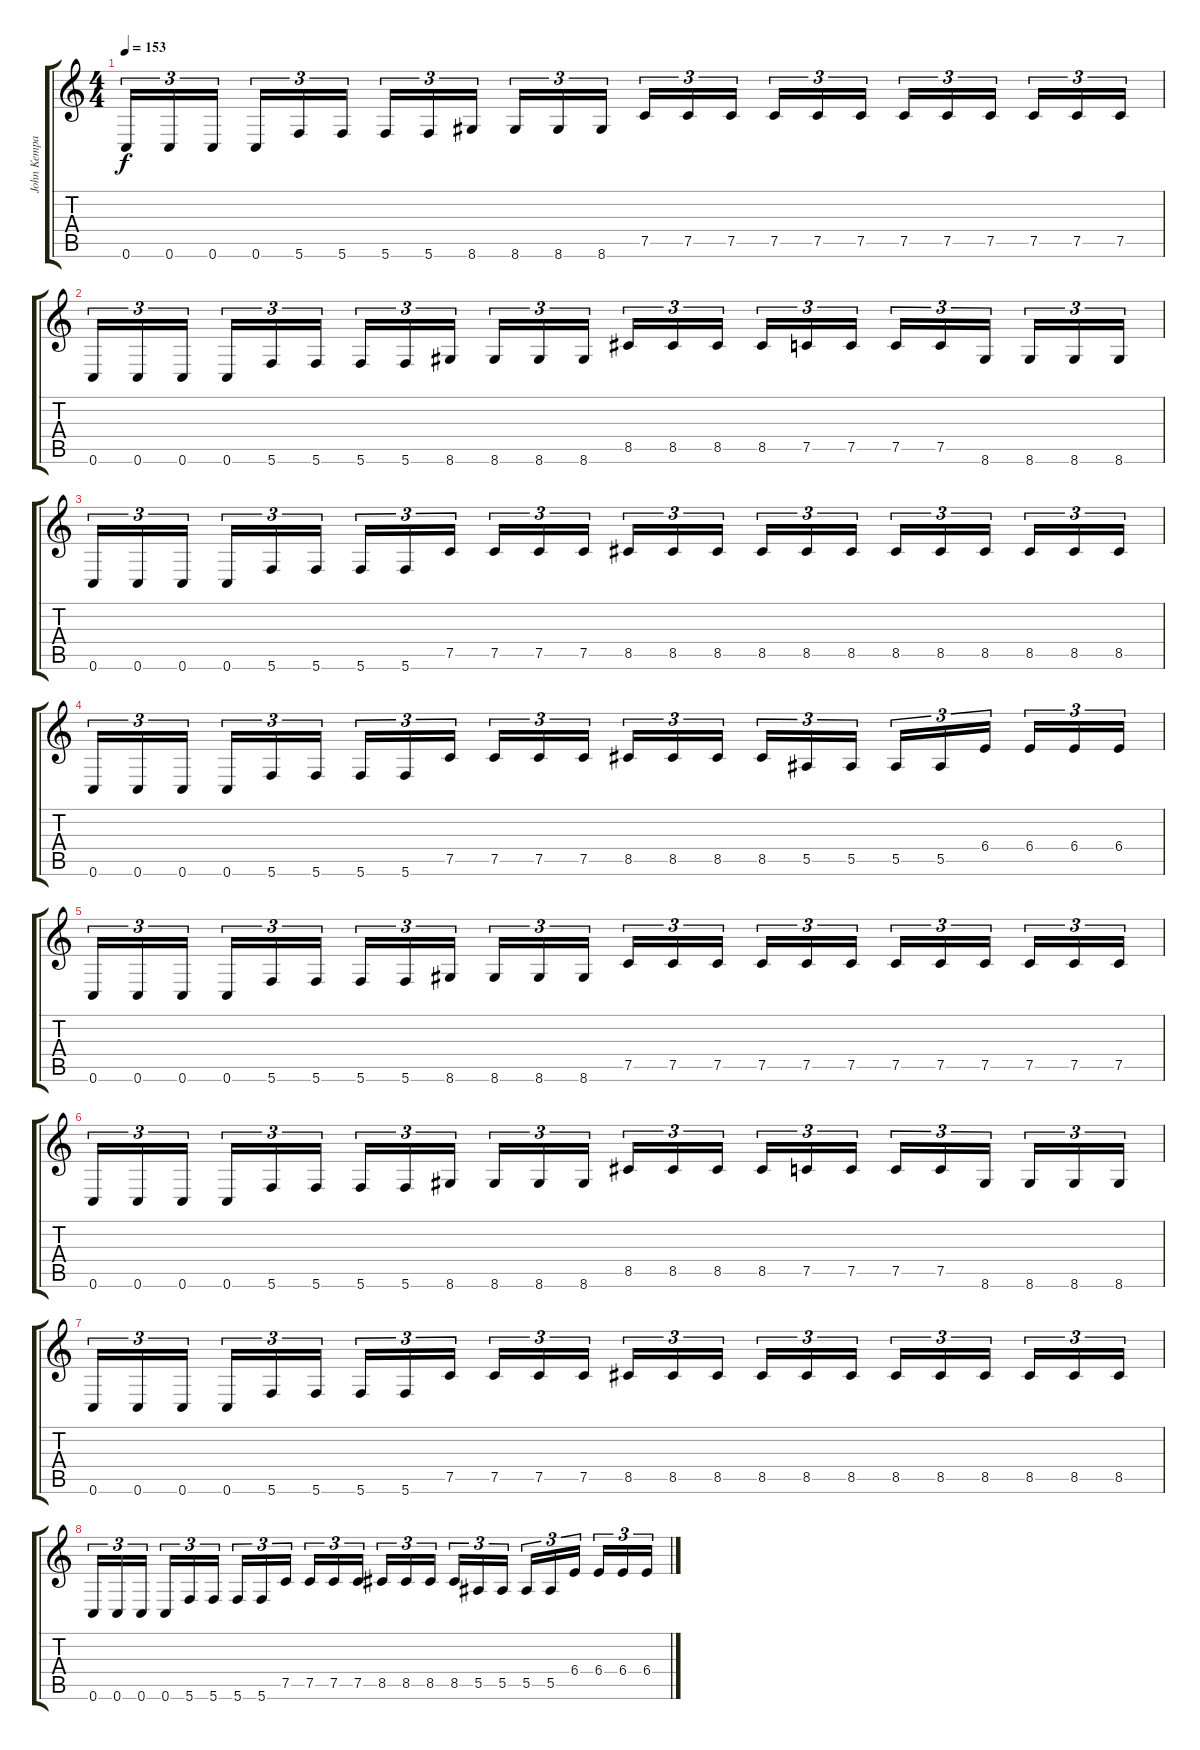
\track ("John Kempainen (Rhythm Guitar)" "John Kempa") {instrument distortionguitar}
\staff {score tabs}
\tuning (C4 G3 Eb3 Bb2 F2 C2) {hide}
\ts (4 4)
\tempo 153
\clef g2
\ks c
0.6.16{tu (3 2) dy f} 0.6.16{tu (3 2)} 0.6.16{tu (3 2)} 0.6.16{tu (3 2)} 5.6.16{tu (3 2)} 5.6.16{tu (3 2)} 5.6.16{tu (3 2)} 5.6.16{tu (3 2)} 8.6.16{tu (3 2)} 8.6.16{tu (3 2)} 8.6.16{tu (3 2)} 8.6.16{tu (3 2)} 7.5.16{tu (3 2)} 7.5.16{tu (3 2)} 7.5.16{tu (3 2)} 7.5.16{tu (3 2)} 7.5.16{tu (3 2)} 7.5.16{tu (3 2)} 7.5.16{tu (3 2)} 7.5.16{tu (3 2)} 7.5.16{tu (3 2)} 7.5.16{tu (3 2)} 7.5.16{tu (3 2)} 7.5.16{tu (3 2)} |
0.6.16{tu (3 2)} 0.6.16{tu (3 2)} 0.6.16{tu (3 2)} 0.6.16{tu (3 2)} 5.6.16{tu (3 2)} 5.6.16{tu (3 2)} 5.6.16{tu (3 2)} 5.6.16{tu (3 2)} 8.6.16{tu (3 2)} 8.6.16{tu (3 2)} 8.6.16{tu (3 2)} 8.6.16{tu (3 2)} 8.5.16{tu (3 2)} 8.5.16{tu (3 2)} 8.5.16{tu (3 2)} 8.5.16{tu (3 2)} 7.5.16{tu (3 2)} 7.5.16{tu (3 2)} 7.5.16{tu (3 2)} 7.5.16{tu (3 2)} 8.6.16{tu (3 2)} 8.6.16{tu (3 2)} 8.6.16{tu (3 2)} 8.6.16{tu (3 2)} |
0.6.16{tu (3 2)} 0.6.16{tu (3 2)} 0.6.16{tu (3 2)} 0.6.16{tu (3 2)} 5.6.16{tu (3 2)} 5.6.16{tu (3 2)} 5.6.16{tu (3 2)} 5.6.16{tu (3 2)} 7.5.16{tu (3 2)} 7.5.16{tu (3 2)} 7.5.16{tu (3 2)} 7.5.16{tu (3 2)} 8.5.16{tu (3 2)} 8.5.16{tu (3 2)} 8.5.16{tu (3 2)} 8.5.16{tu (3 2)} 8.5.16{tu (3 2)} 8.5.16{tu (3 2)} 8.5.16{tu (3 2)} 8.5.16{tu (3 2)} 8.5.16{tu (3 2)} 8.5.16{tu (3 2)} 8.5.16{tu (3 2)} 8.5.16{tu (3 2)} |
0.6.16{tu (3 2)} 0.6.16{tu (3 2)} 0.6.16{tu (3 2)} 0.6.16{tu (3 2)} 5.6.16{tu (3 2)} 5.6.16{tu (3 2)} 5.6.16{tu (3 2)} 5.6.16{tu (3 2)} 7.5.16{tu (3 2)} 7.5.16{tu (3 2)} 7.5.16{tu (3 2)} 7.5.16{tu (3 2)} 8.5.16{tu (3 2)} 8.5.16{tu (3 2)} 8.5.16{tu (3 2)} 8.5.16{tu (3 2)} 5.5.16{tu (3 2)} 5.5.16{tu (3 2)} 5.5.16{tu (3 2)} 5.5.16{tu (3 2)} 6.4.16{tu (3 2)} 6.4.16{tu (3 2)} 6.4.16{tu (3 2)} 6.4.16{tu (3 2)} |
0.6.16{tu (3 2)} 0.6.16{tu (3 2)} 0.6.16{tu (3 2)} 0.6.16{tu (3 2)} 5.6.16{tu (3 2)} 5.6.16{tu (3 2)} 5.6.16{tu (3 2)} 5.6.16{tu (3 2)} 8.6.16{tu (3 2)} 8.6.16{tu (3 2)} 8.6.16{tu (3 2)} 8.6.16{tu (3 2)} 7.5.16{tu (3 2)} 7.5.16{tu (3 2)} 7.5.16{tu (3 2)} 7.5.16{tu (3 2)} 7.5.16{tu (3 2)} 7.5.16{tu (3 2)} 7.5.16{tu (3 2)} 7.5.16{tu (3 2)} 7.5.16{tu (3 2)} 7.5.16{tu (3 2)} 7.5.16{tu (3 2)} 7.5.16{tu (3 2)} |
0.6.16{tu (3 2)} 0.6.16{tu (3 2)} 0.6.16{tu (3 2)} 0.6.16{tu (3 2)} 5.6.16{tu (3 2)} 5.6.16{tu (3 2)} 5.6.16{tu (3 2)} 5.6.16{tu (3 2)} 8.6.16{tu (3 2)} 8.6.16{tu (3 2)} 8.6.16{tu (3 2)} 8.6.16{tu (3 2)} 8.5.16{tu (3 2)} 8.5.16{tu (3 2)} 8.5.16{tu (3 2)} 8.5.16{tu (3 2)} 7.5.16{tu (3 2)} 7.5.16{tu (3 2)} 7.5.16{tu (3 2)} 7.5.16{tu (3 2)} 8.6.16{tu (3 2)} 8.6.16{tu (3 2)} 8.6.16{tu (3 2)} 8.6.16{tu (3 2)} |
0.6.16{tu (3 2)} 0.6.16{tu (3 2)} 0.6.16{tu (3 2)} 0.6.16{tu (3 2)} 5.6.16{tu (3 2)} 5.6.16{tu (3 2)} 5.6.16{tu (3 2)} 5.6.16{tu (3 2)} 7.5.16{tu (3 2)} 7.5.16{tu (3 2)} 7.5.16{tu (3 2)} 7.5.16{tu (3 2)} 8.5.16{tu (3 2)} 8.5.16{tu (3 2)} 8.5.16{tu (3 2)} 8.5.16{tu (3 2)} 8.5.16{tu (3 2)} 8.5.16{tu (3 2)} 8.5.16{tu (3 2)} 8.5.16{tu (3 2)} 8.5.16{tu (3 2)} 8.5.16{tu (3 2)} 8.5.16{tu (3 2)} 8.5.16{tu (3 2)} |
0.6.16{tu (3 2)} 0.6.16{tu (3 2)} 0.6.16{tu (3 2)} 0.6.16{tu (3 2)} 5.6.16{tu (3 2)} 5.6.16{tu (3 2)} 5.6.16{tu (3 2)} 5.6.16{tu (3 2)} 7.5.16{tu (3 2)} 7.5.16{tu (3 2)} 7.5.16{tu (3 2)} 7.5.16{tu (3 2)} 8.5.16{tu (3 2)} 8.5.16{tu (3 2)} 8.5.16{tu (3 2)} 8.5.16{tu (3 2)} 5.5.16{tu (3 2)} 5.5.16{tu (3 2)} 5.5.16{tu (3 2)} 5.5.16{tu (3 2)} 6.4.16{tu (3 2)} 6.4.16{tu (3 2)} 6.4.16{tu (3 2)} 6.4.16{tu (3 2)}
